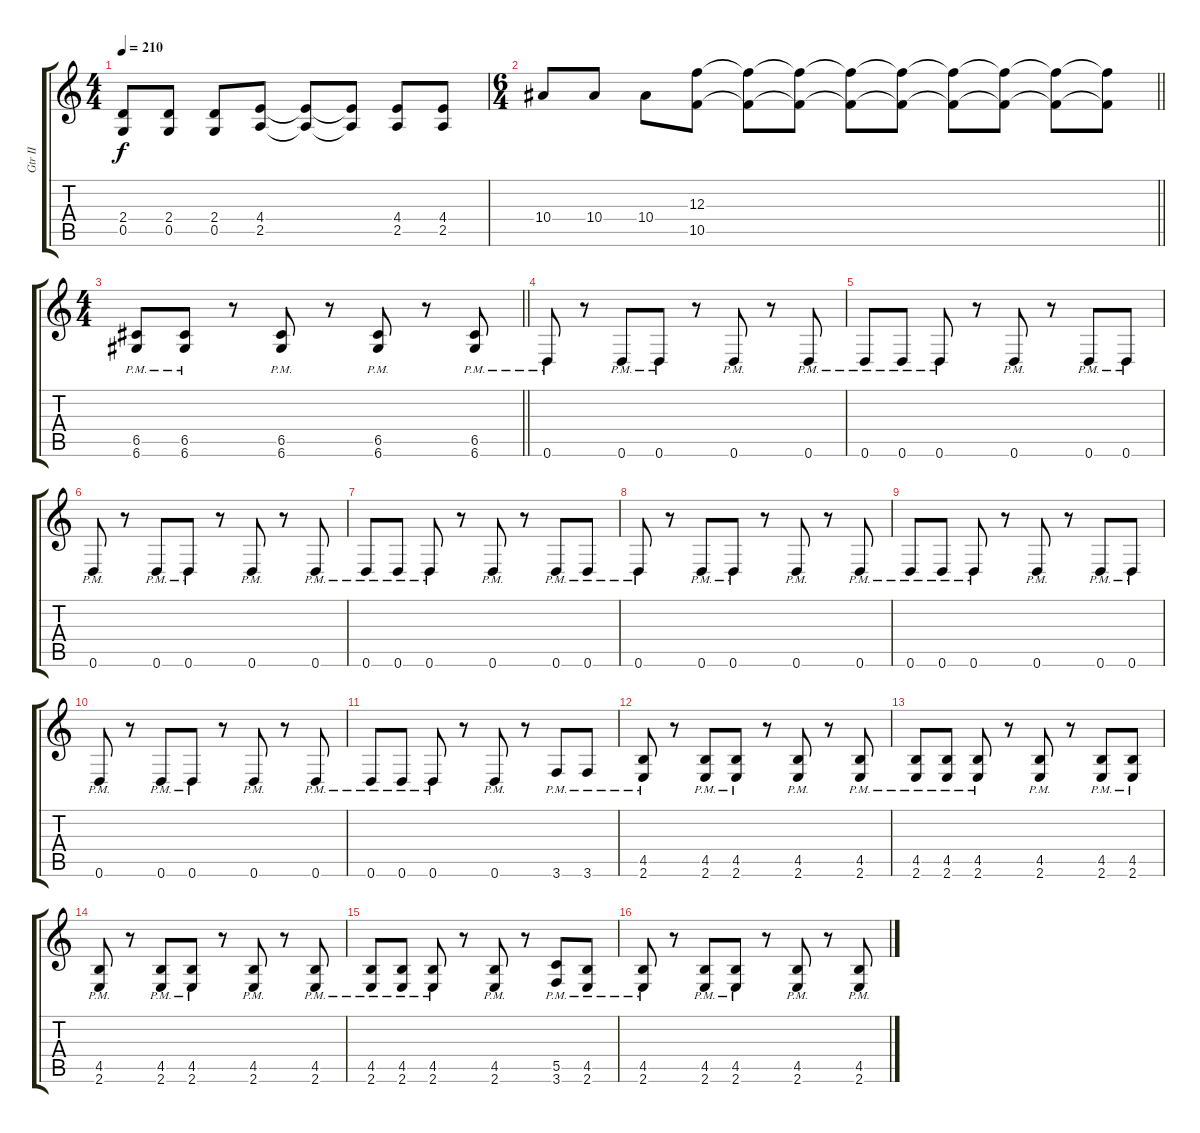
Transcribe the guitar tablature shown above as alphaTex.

\track ("Gtr II" "Gtr II") {instrument overdrivenguitar}
\staff {score tabs}
\tuning (D4 A3 F3 C3 G2 D2) {hide}
\ts (4 4)
\tempo 210
\clef g2
\ks c
(2.4 0.5).8{dy f} (2.4 0.5).8 (2.4 0.5).8 (4.4 2.5).8 (4.4{t} 2.5{t}).8 (4.4{t} 2.5{t}).8 (4.4 2.5).8 (4.4 2.5).8 |
\ts (6 4)
\barLineRight lightlight
10.4.8 10.4.8 10.4.8 (12.3 10.5).8 (12.3{t} 10.5{t}).8 (12.3{t} 10.5{t}).8 (12.3{t} 10.5{t}).8 (12.3{t} 10.5{t}).8 (12.3{t} 10.5{t}).8 (12.3{t} 10.5{t}).8 (12.3{t} 10.5{t}).8 (12.3{t} 10.5{t}).8 |
\ts (4 4)
\barLineRight lightlight
(6.5{pm} 6.6{pm}).8 (6.5{pm} 6.6{pm}).8 r.8 (6.5{pm} 6.6{pm}).8 r.8 (6.5{pm} 6.6{pm}).8 r.8 (6.5{pm} 6.6{pm}).8 |
0.6{pm}.8 r.8 0.6{pm}.8 0.6{pm}.8 r.8 0.6{pm}.8 r.8 0.6{pm}.8 |
0.6{pm}.8 0.6{pm}.8 0.6{pm}.8 r.8 0.6{pm}.8 r.8 0.6{pm}.8 0.6{pm}.8 |
0.6{pm}.8 r.8 0.6{pm}.8 0.6{pm}.8 r.8 0.6{pm}.8 r.8 0.6{pm}.8 |
0.6{pm}.8 0.6{pm}.8 0.6{pm}.8 r.8 0.6{pm}.8 r.8 0.6{pm}.8 0.6{pm}.8 |
0.6{pm}.8 r.8 0.6{pm}.8 0.6{pm}.8 r.8 0.6{pm}.8 r.8 0.6{pm}.8 |
0.6{pm}.8 0.6{pm}.8 0.6{pm}.8 r.8 0.6{pm}.8 r.8 0.6{pm}.8 0.6{pm}.8 |
0.6{pm}.8 r.8 0.6{pm}.8 0.6{pm}.8 r.8 0.6{pm}.8 r.8 0.6{pm}.8 |
0.6{pm}.8 0.6{pm}.8 0.6{pm}.8 r.8 0.6{pm}.8 r.8 3.6{pm}.8 3.6{pm}.8 |
(4.5{pm} 2.6{pm}).8 r.8 (4.5{pm} 2.6{pm}).8 (4.5{pm} 2.6{pm}).8 r.8 (4.5{pm} 2.6{pm}).8 r.8 (4.5{pm} 2.6{pm}).8 |
(4.5{pm} 2.6{pm}).8 (4.5{pm} 2.6{pm}).8 (4.5{pm} 2.6{pm}).8 r.8 (4.5{pm} 2.6{pm}).8 r.8 (4.5{pm} 2.6{pm}).8 (4.5{pm} 2.6{pm}).8 |
(4.5{pm} 2.6{pm}).8 r.8 (4.5{pm} 2.6{pm}).8 (4.5{pm} 2.6{pm}).8 r.8 (4.5{pm} 2.6{pm}).8 r.8 (4.5{pm} 2.6{pm}).8 |
(4.5{pm} 2.6{pm}).8 (4.5{pm} 2.6{pm}).8 (4.5{pm} 2.6{pm}).8 r.8 (4.5{pm} 2.6{pm}).8 r.8 (5.5{pm} 3.6{pm}).8 (4.5{pm} 2.6{pm}).8 |
(4.5{pm} 2.6{pm}).8 r.8 (4.5{pm} 2.6{pm}).8 (4.5{pm} 2.6{pm}).8 r.8 (4.5{pm} 2.6{pm}).8 r.8 (4.5{pm} 2.6{pm}).8
